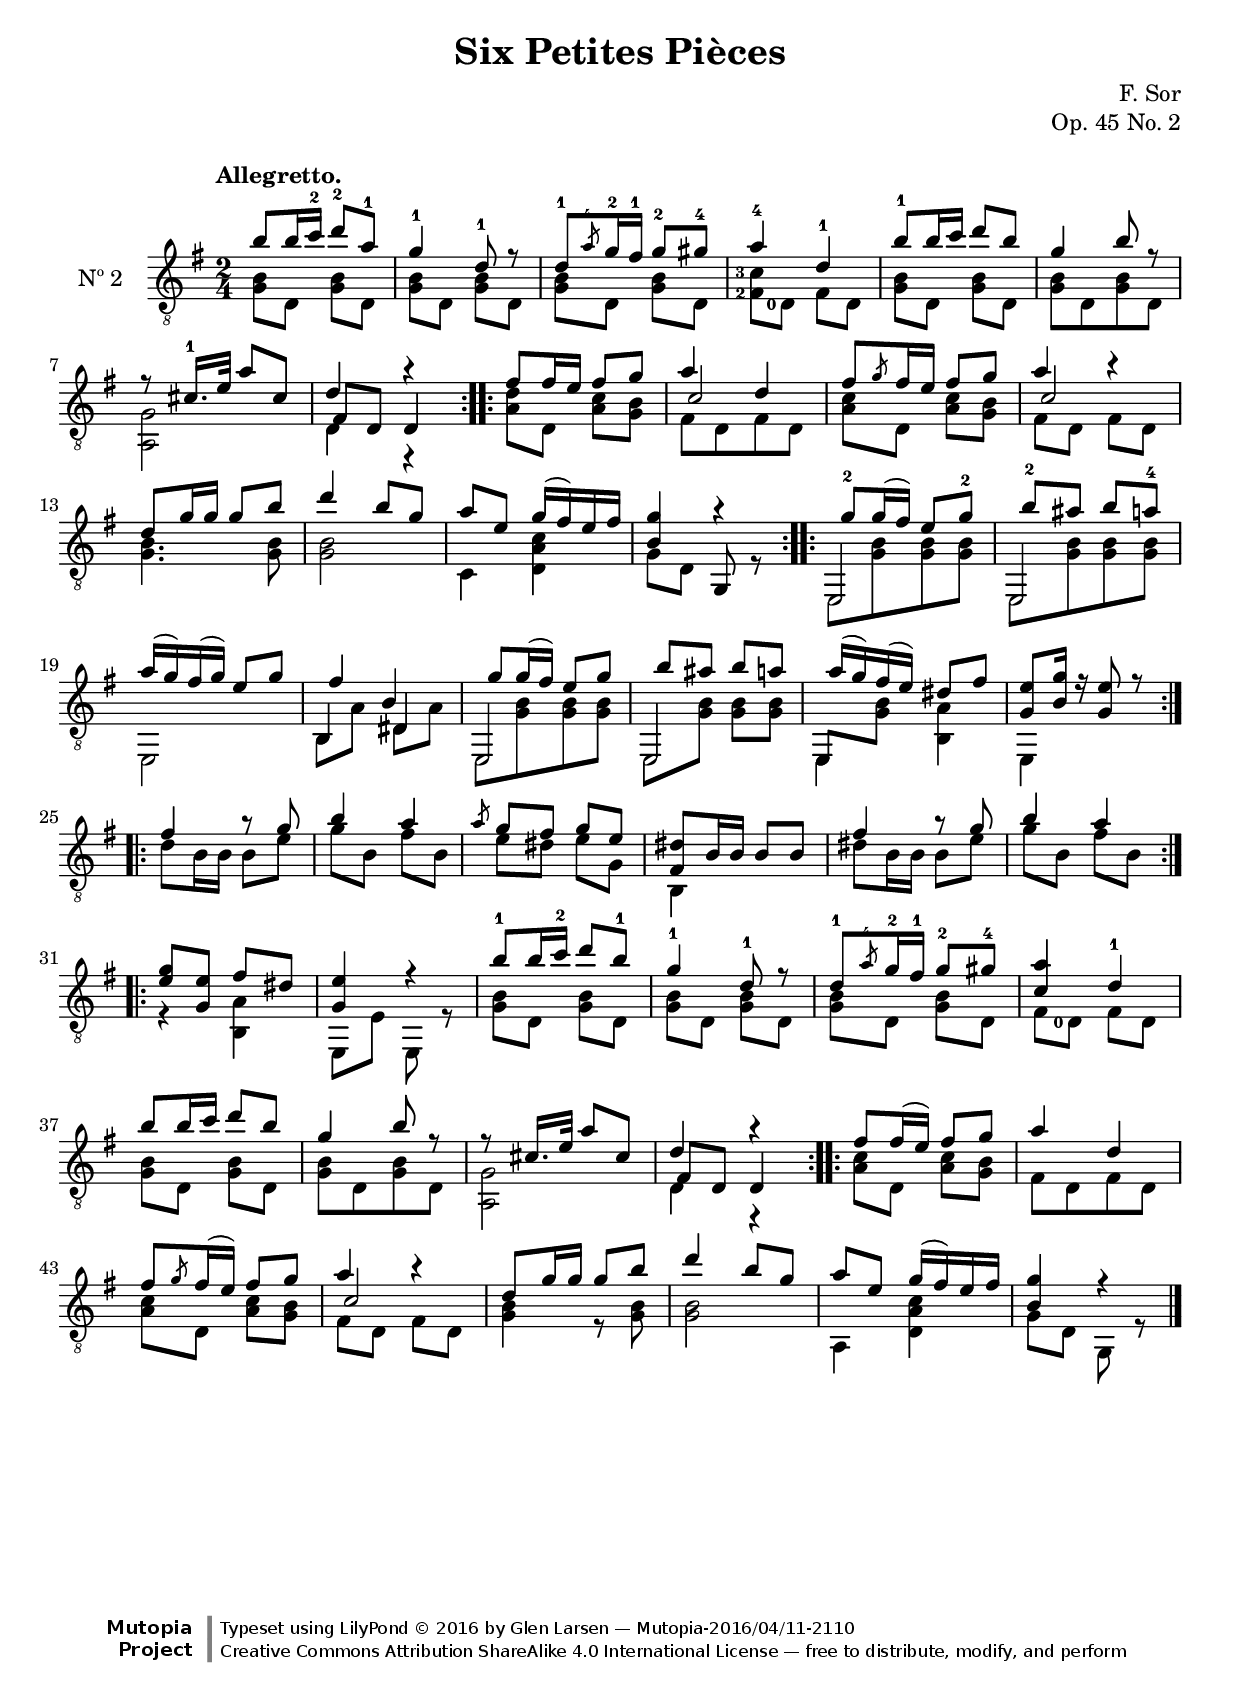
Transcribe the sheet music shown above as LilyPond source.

\version "2.19.36"

\header {
  title = "Six Petites Pièces"
  composer = "F. Sor"
  opus = "Op. 45 No. 2"
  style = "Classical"
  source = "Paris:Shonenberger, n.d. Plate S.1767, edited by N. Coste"
  date = "c.1835"
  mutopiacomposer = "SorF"
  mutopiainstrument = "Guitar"
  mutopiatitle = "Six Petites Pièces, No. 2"
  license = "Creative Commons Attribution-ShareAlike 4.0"
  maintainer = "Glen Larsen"
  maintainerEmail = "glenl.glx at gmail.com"
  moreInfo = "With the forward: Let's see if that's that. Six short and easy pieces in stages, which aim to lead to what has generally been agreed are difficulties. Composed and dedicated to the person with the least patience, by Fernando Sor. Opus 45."

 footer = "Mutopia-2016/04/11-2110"
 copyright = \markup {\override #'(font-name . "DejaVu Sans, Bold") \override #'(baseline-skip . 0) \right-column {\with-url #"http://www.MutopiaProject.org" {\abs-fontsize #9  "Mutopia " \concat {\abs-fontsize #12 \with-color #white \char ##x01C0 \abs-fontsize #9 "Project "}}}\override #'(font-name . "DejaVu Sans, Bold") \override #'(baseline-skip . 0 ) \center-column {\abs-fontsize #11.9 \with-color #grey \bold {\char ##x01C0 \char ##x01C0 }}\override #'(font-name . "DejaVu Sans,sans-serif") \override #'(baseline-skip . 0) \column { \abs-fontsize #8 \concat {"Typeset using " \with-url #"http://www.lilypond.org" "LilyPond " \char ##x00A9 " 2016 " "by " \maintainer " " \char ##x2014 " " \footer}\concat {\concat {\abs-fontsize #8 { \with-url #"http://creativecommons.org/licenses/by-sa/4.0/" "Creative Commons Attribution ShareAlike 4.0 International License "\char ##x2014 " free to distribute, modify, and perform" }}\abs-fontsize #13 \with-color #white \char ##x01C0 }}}
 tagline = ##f
}

\paper {
  % add space between composer/opus markup and first staff
  markup-system-spacing #'padding = #3
  % add a little space between composer and opus
  markup-markup-spacing #'padding = #1.2
  top-margin = #8
  bottom-margin = #12
  system-count = #8
}

mbreak = {} % { \break }
global = {
  \time 2/4
  \key g \major
}

upperVoice = \relative c'' {
  \voiceOne
  \set fingeringOrientations = #'(up)
  \override Fingering.add-stem-support = ##t

  \repeat volta 2 {
    b8[ b16 <c-2>16] <d-2>8 <a-1> |
    <g-1>4 <d-1>8 r |
    <d-1>8[ \slashedGrace{<a'-4>8} <g-2>16 <fis-1>16] <g-2>8 <gis-4> |
    <a-4>4 <d,-1> |
    <b'-1>8[ b16 c16] d8 b |

    \mbreak
    \barNumberCheck #6
    g4 b8 r |
    r8 <cis,-1>16. e32 a8 cis, |
    d4 r |
  }
  \repeat volta 2 {
    fis8[ fis16 e16] fis8 g |
    a4 d, |
    fis8[ \slashedGrace{g} fis16 e16] fis8 g |

    \mbreak
    \barNumberCheck #12
    a4 r |
    d,8[ g16 g16] g8 b |
    d4 b8 g |
    a8 e g16( fis) e fis |
    <b, g'>4 r |
  }
  \repeat volta 2 {
    \shiftOnn <g'-2>8 g16( fis) e8 <g-2> | \shiftOff

    \mbreak
    \barNumberCheck #18
    \shiftOnn <b-2>8 ais b <a-4> |
    \shiftOff a16( g) fis( g) e8 g |
    \shiftOnn fis4 \once\override NoteColumn.force-hshift=#-0.8 b, |
    g'8 g16( fis) e8 g |
    b8 ais b a |
    a16( g) fis( e) dis8 fis |
    \shiftOff

    \mbreak
    \barNumberCheck #24
    <g, e'>8 <b g'>16 r <g e'>8 r |
  }
  \repeat volta 2 {
    fis'4 r8 g |
    b4 a |
    \slashedGrace{a8} g fis g e |
    <fis, dis'>8 b16 b b8 b |
    fis'4 r8 g |

    \mbreak
    \barNumberCheck #30
    b4 a |
  }
  \repeat volta 2 {
    <e g>8 <g, e'> fis' dis |
    <g, e'>4 r |
    <b'-1>8 b16 <c-2> d8 <b-1> |
    <g-1>4 <d-1>8 r |
    <d-1>8 \slashedGrace{<a'-4>} <g-2>16 <fis-1> <g-2>8 <gis-4> |

    \mbreak
    \barNumberCheck #36
    <c, a'>4 <d-1> |
    b'8 b16 c d8 b |
    g4 b8 r |
    r8 cis,16. e32 a8 cis, |
    d4 r |
  }
  \repeat volta 2 {
    fis8 fis16( e) fis8 g |
    a4 d, |

    \mbreak
    \barNumberCheck #43
    fis8 \slashedGrace{g} fis16( e) fis8 g |
    a4 r |
    d,8 g16 g g8 b |
    d4 b8 g |
    a8 e g16( fis) e fis |
    <b, g'>4 r |
  }

  \bar "|."
}

lowerVoice = \relative c' {
  \voiceTwo
  \set fingeringOrientations = #'(left)
  \override Fingering.add-stem-support = ##t
  \repeat unfold 6 { <g b>8 d } | % 3 bars
  <fis-2 c'-3>8 <d-0> fis d |
  <g b>8 d <g b> d |

  \barNumberCheck #6
  <g b>8[ d <g b> d] |
  <a g'>2 |
  << {\voiceTwo d4 r} \\ {\voiceThree fis8 d d4} >> |
  <a' d>8 d, <a' c> <g b> |     % 2nd repeat starts
  << {\voiceTwo fis8[ d fis d]} \\ {\voiceThree c'2} >> |
  <a c>8 d, <a' c> <g b> |

  \barNumberCheck #12
  << {\voiceTwo fis8 d fis d} \\ {\voiceThree c'2} >> |
  <g b>4. q8 |
  <g b>2 |
  c,4 <d a' c> |
  g8 d \once\stemUp g, r |
  << {\voiceTwo e8[ <g' b> q q]} \\
     {\voiceThree e,2} >> |     % repeat starts

  \barNumberCheck #18
  << {\voiceTwo e8[ <g' b> q q]} \\
     {\voiceThree e,2} >> |
  e2 |
  << {\voiceTwo b'8 a' dis, a'} \\
     {\voiceThree b,4 dis} >> |
  << {\voiceTwo e,8[ <g' b> q q]} \\
     {\voiceThree e,2} >> |
  << {\voiceTwo e8[ <g' b>8] q[ q]} \\
     {\voiceThree e,2} >> |
  << {\voiceTwo e4 <b' a'>} \\
     {\voiceThree e,8 \once\stemDown <g' b> s4 } >> |

  \barNumberCheck #24
  e,4 s |
  d''8 b16 b b8 e |
  g8 b, fis' b, |
  e8 dis e g, |
  b,4 s |
  dis'8 b16 b b8 e |

  \barNumberCheck #30
  g8 b, fis' b, |
  r4 <b, a'> |
  e,8 e' e, r |
  \repeat unfold 6 { <g' b>8 d } |

  \barNumberCheck #36
  fis8 <d-0> fis d |
  <g b>8 d <g b> d |
  <g b>8[ d <g b> d] |
  <a g'>2 |
  << {\voiceTwo d4 r} \\ {\voiceThree fis8 d d4} >> |
  <a' c>8 d, <a' c> <g b> |
  fis8[ d fis d] |

  \barNumberCheck #43
  <a' c>8 d, <a' c> <g b> |
  << {\voiceTwo fis8 d fis d} \\ {\voiceThree c'2} >> |
  <g b>4 r8 <g b>8 |
  <g b>2 |
  a,4 <d a' c> |
  g8 d g, r |
}

\score {
  <<
    \new Staff = "Guitar" \with {
      midiInstrument = #"acoustic guitar (nylon)"
      instrumentName = #"Nº 2"
      \mergeDifferentlyDottedOn
      \mergeDifferentlyHeadedOn
%      \override StringNumber #'stencil = ##f
    } <<
      \global
      \clef "treble_8"
      \tempo "Allegretto."
      \context Voice = "upperVoice" \upperVoice
      \context Voice = "lowerVoice" \lowerVoice
    >>
%{
    % tabs are not completely developed
    \new TabStaff = "Guitar tabs" \with {
      restrainOpenStrings = ##t
    } <<
      \clef "moderntab"
      \global
      \context TabVoice = "upperVoice" \upperVoice
      \context TabVoice = "lowerVoice" \lowerVoice
    >>
%}
  >>
  \layout {}
  \midi {
    \context { \TabStaff \remove "Staff_performer" }
    \tempo 4 = 74
  }
}
